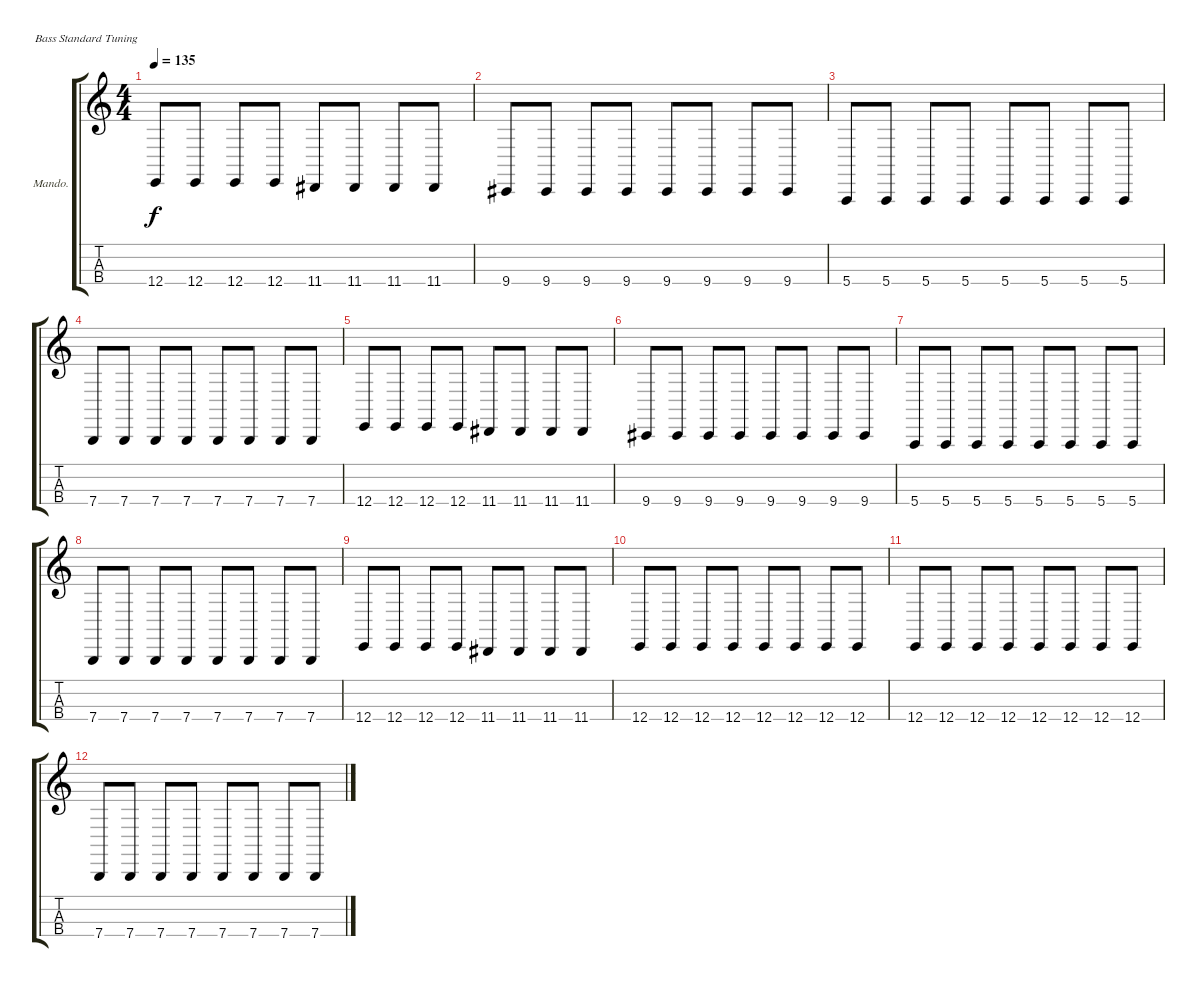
\bracketExtendMode groupsimilarinstruments
\firstSystemTrackNameOrientation horizontal
\otherSystemsTrackNameOrientation horizontal
\track ("BASS" "Mando.") {instrument acousticguitarnylon}
\staff {score tabs}
\tuning (G2 D2 A1 E1)
\displaytranspose 0
\ts (4 4)
\tempo 135
\clef g2
\ks c
12.4.8{dy f} 12.4.8 12.4.8 12.4.8 11.4.8 11.4.8 11.4.8 11.4.8 |
9.4.8 9.4.8 9.4.8 9.4.8 9.4.8 9.4.8 9.4.8 9.4.8 |
5.4.8 5.4.8 5.4.8 5.4.8 5.4.8 5.4.8 5.4.8 5.4.8 |
7.4.8 7.4.8 7.4.8 7.4.8 7.4.8 7.4.8 7.4.8 7.4.8 |
12.4.8 12.4.8 12.4.8 12.4.8 11.4.8 11.4.8 11.4.8 11.4.8 |
9.4.8 9.4.8 9.4.8 9.4.8 9.4.8 9.4.8 9.4.8 9.4.8 |
5.4.8 5.4.8 5.4.8 5.4.8 5.4.8 5.4.8 5.4.8 5.4.8 |
7.4.8 7.4.8 7.4.8 7.4.8 7.4.8 7.4.8 7.4.8 7.4.8 |
12.4.8 12.4.8 12.4.8 12.4.8 11.4.8 11.4.8 11.4.8 11.4.8 |
12.4.8 12.4.8 12.4.8 12.4.8 12.4.8 12.4.8 12.4.8 12.4.8 |
12.4.8 12.4.8 12.4.8 12.4.8 12.4.8 12.4.8 12.4.8 12.4.8 |
7.4.8 7.4.8 7.4.8 7.4.8 7.4.8 7.4.8 7.4.8 7.4.8
